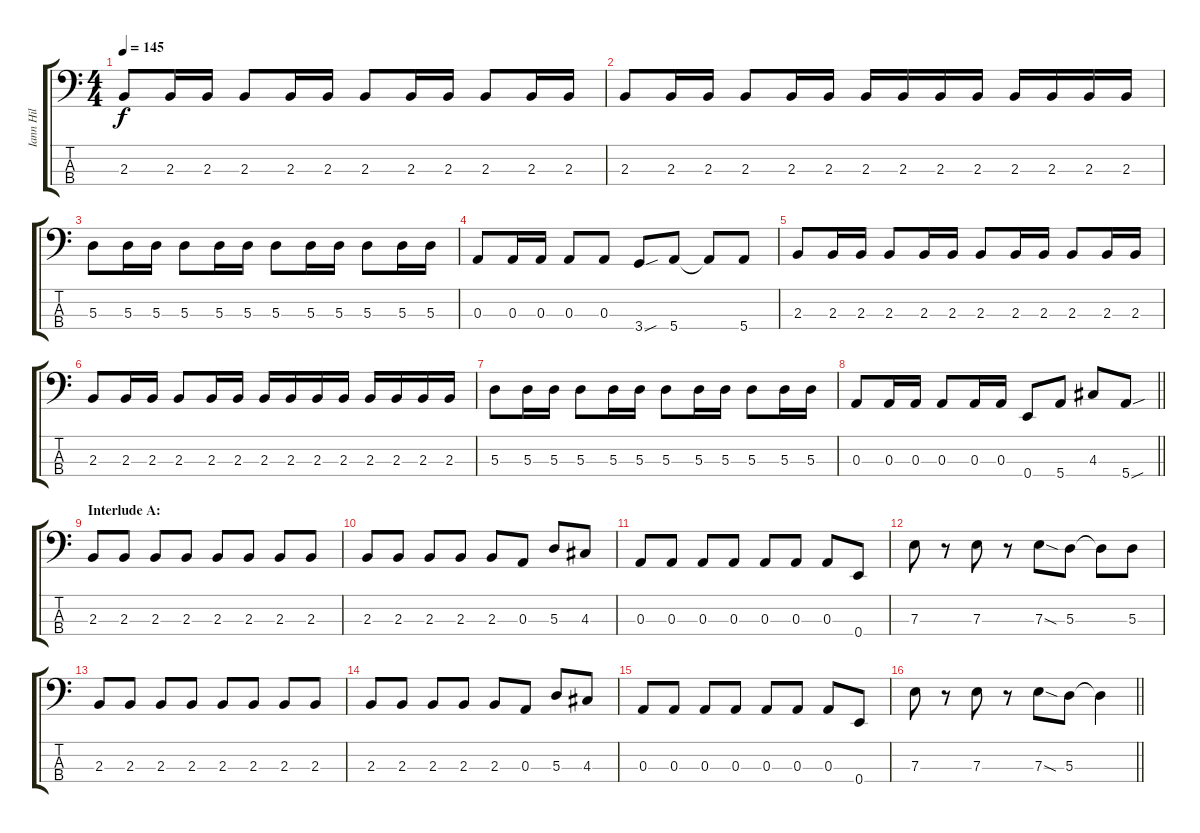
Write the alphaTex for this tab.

\track ("Iann Hil" "Iann Hil") {instrument electricbasspick}
\staff {score tabs}
\tuning (G2 D2 A1 E1) {hide}
\ts (4 4)
\tempo 145
\clef f4
\ks c
2.3.8{dy f} 2.3.16 2.3.16 2.3.8 2.3.16 2.3.16 2.3.8 2.3.16 2.3.16 2.3.8 2.3.16 2.3.16 |
2.3.8 2.3.16 2.3.16 2.3.8 2.3.16 2.3.16 2.3.16 2.3.16 2.3.16 2.3.16 2.3.16 2.3.16 2.3.16 2.3.16 |
5.3.8 5.3.16 5.3.16 5.3.8 5.3.16 5.3.16 5.3.8 5.3.16 5.3.16 5.3.8 5.3.16 5.3.16 |
0.3.8 0.3.16 0.3.16 0.3.8 0.3.8 3.4{sou}.8 5.4.8 5.4{t}.8 5.4.8 |
2.3.8 2.3.16 2.3.16 2.3.8 2.3.16 2.3.16 2.3.8 2.3.16 2.3.16 2.3.8 2.3.16 2.3.16 |
2.3.8 2.3.16 2.3.16 2.3.8 2.3.16 2.3.16 2.3.16 2.3.16 2.3.16 2.3.16 2.3.16 2.3.16 2.3.16 2.3.16 |
5.3.8 5.3.16 5.3.16 5.3.8 5.3.16 5.3.16 5.3.8 5.3.16 5.3.16 5.3.8 5.3.16 5.3.16 |
\barLineRight lightlight
0.3.8 0.3.16 0.3.16 0.3.8 0.3.16 0.3.16 0.4.8 5.4.8 4.3.8 5.4{sou}.8 |
\section ("" "Interlude A:")
2.3.8 2.3.8 2.3.8 2.3.8 2.3.8 2.3.8 2.3.8 2.3.8 |
2.3.8 2.3.8 2.3.8 2.3.8 2.3.8 0.3.8 5.3.8 4.3.8 |
0.3.8 0.3.8 0.3.8 0.3.8 0.3.8 0.3.8 0.3.8 0.4.8 |
7.3.8 r.8 7.3.8 r.8 7.3{sod}.8 5.3.8 5.3{t}.8 5.3.8 |
2.3.8 2.3.8 2.3.8 2.3.8 2.3.8 2.3.8 2.3.8 2.3.8 |
2.3.8 2.3.8 2.3.8 2.3.8 2.3.8 0.3.8 5.3.8 4.3.8 |
0.3.8 0.3.8 0.3.8 0.3.8 0.3.8 0.3.8 0.3.8 0.4.8 |
\barLineRight lightlight
7.3.8 r.8 7.3.8 r.8 7.3{sod}.8 5.3.8 5.3{t}.4
